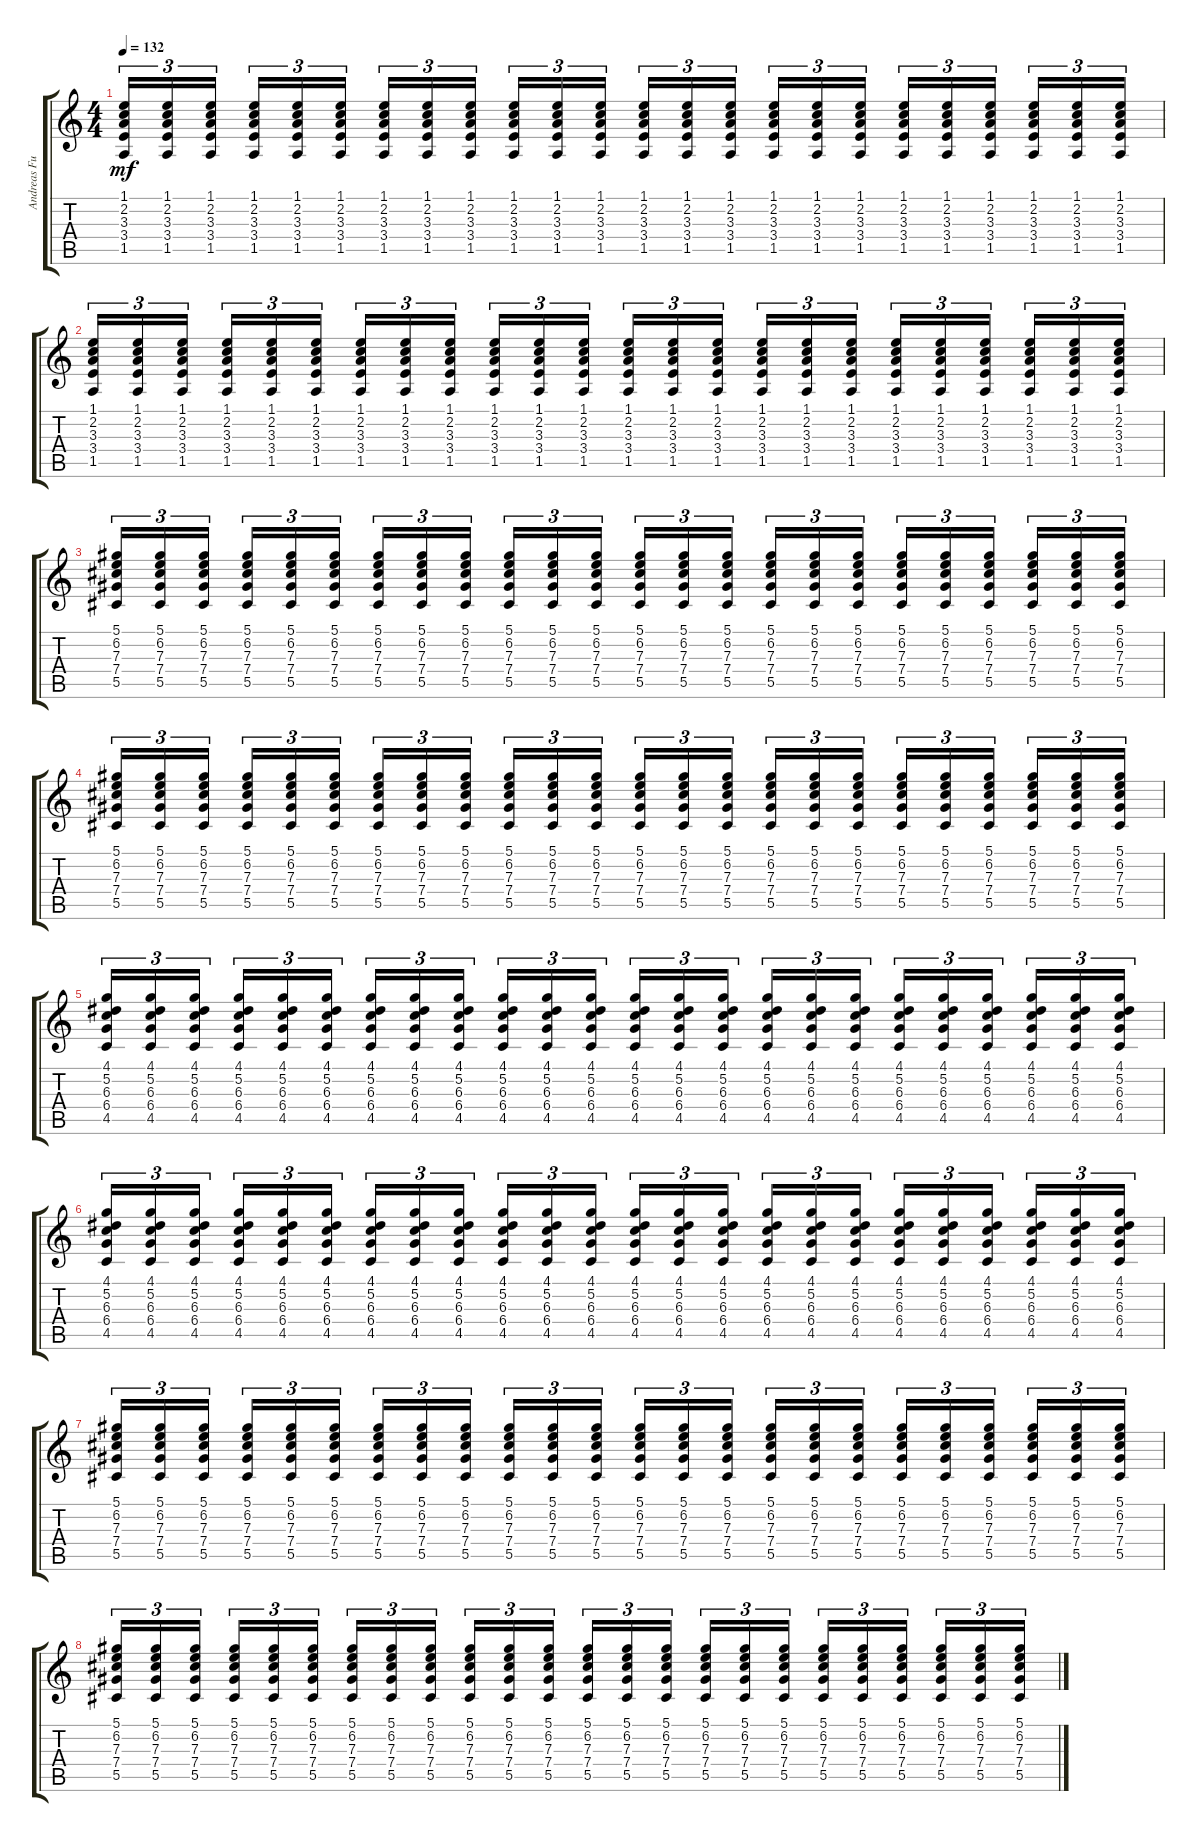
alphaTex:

\track ("Andreas Fullmestad (D# Tuning)" "Andreas Fu") {instrument distortionguitar}
\staff {score tabs}
\tuning (Eb4 Bb3 Gb3 Db3 Ab2 Eb2) {hide}
\ts (4 4)
\tempo 132
\clef g2
\ks c
(1.1 2.2 3.3 3.4 1.5).16{tu (3 2) dy mf} (1.1 2.2 3.3 3.4 1.5).16{tu (3 2)} (1.1 2.2 3.3 3.4 1.5).16{tu (3 2) beam splitsecondary} (1.1 2.2 3.3 3.4 1.5).16{tu (3 2)} (1.1 2.2 3.3 3.4 1.5).16{tu (3 2)} (1.1 2.2 3.3 3.4 1.5).16{tu (3 2)} (1.1 2.2 3.3 3.4 1.5).16{tu (3 2)} (1.1 2.2 3.3 3.4 1.5).16{tu (3 2)} (1.1 2.2 3.3 3.4 1.5).16{tu (3 2) beam splitsecondary} (1.1 2.2 3.3 3.4 1.5).16{tu (3 2)} (1.1 2.2 3.3 3.4 1.5).16{tu (3 2)} (1.1 2.2 3.3 3.4 1.5).16{tu (3 2)} (1.1 2.2 3.3 3.4 1.5).16{tu (3 2)} (1.1 2.2 3.3 3.4 1.5).16{tu (3 2)} (1.1 2.2 3.3 3.4 1.5).16{tu (3 2) beam splitsecondary} (1.1 2.2 3.3 3.4 1.5).16{tu (3 2)} (1.1 2.2 3.3 3.4 1.5).16{tu (3 2)} (1.1 2.2 3.3 3.4 1.5).16{tu (3 2)} (1.1 2.2 3.3 3.4 1.5).16{tu (3 2)} (1.1 2.2 3.3 3.4 1.5).16{tu (3 2)} (1.1 2.2 3.3 3.4 1.5).16{tu (3 2) beam splitsecondary} (1.1 2.2 3.3 3.4 1.5).16{tu (3 2)} (1.1 2.2 3.3 3.4 1.5).16{tu (3 2)} (1.1 2.2 3.3 3.4 1.5).16{tu (3 2)} |
(1.1 2.2 3.3 3.4 1.5).16{tu (3 2)} (1.1 2.2 3.3 3.4 1.5).16{tu (3 2)} (1.1 2.2 3.3 3.4 1.5).16{tu (3 2) beam splitsecondary} (1.1 2.2 3.3 3.4 1.5).16{tu (3 2)} (1.1 2.2 3.3 3.4 1.5).16{tu (3 2)} (1.1 2.2 3.3 3.4 1.5).16{tu (3 2)} (1.1 2.2 3.3 3.4 1.5).16{tu (3 2)} (1.1 2.2 3.3 3.4 1.5).16{tu (3 2)} (1.1 2.2 3.3 3.4 1.5).16{tu (3 2) beam splitsecondary} (1.1 2.2 3.3 3.4 1.5).16{tu (3 2)} (1.1 2.2 3.3 3.4 1.5).16{tu (3 2)} (1.1 2.2 3.3 3.4 1.5).16{tu (3 2)} (1.1 2.2 3.3 3.4 1.5).16{tu (3 2)} (1.1 2.2 3.3 3.4 1.5).16{tu (3 2)} (1.1 2.2 3.3 3.4 1.5).16{tu (3 2) beam splitsecondary} (1.1 2.2 3.3 3.4 1.5).16{tu (3 2)} (1.1 2.2 3.3 3.4 1.5).16{tu (3 2)} (1.1 2.2 3.3 3.4 1.5).16{tu (3 2)} (1.1 2.2 3.3 3.4 1.5).16{tu (3 2)} (1.1 2.2 3.3 3.4 1.5).16{tu (3 2)} (1.1 2.2 3.3 3.4 1.5).16{tu (3 2) beam splitsecondary} (1.1 2.2 3.3 3.4 1.5).16{tu (3 2)} (1.1 2.2 3.3 3.4 1.5).16{tu (3 2)} (1.1 2.2 3.3 3.4 1.5).16{tu (3 2)} |
(5.1 6.2 7.3 7.4 5.5).16{tu (3 2)} (5.1 6.2 7.3 7.4 5.5).16{tu (3 2)} (5.1 6.2 7.3 7.4 5.5).16{tu (3 2) beam splitsecondary} (5.1 6.2 7.3 7.4 5.5).16{tu (3 2)} (5.1 6.2 7.3 7.4 5.5).16{tu (3 2)} (5.1 6.2 7.3 7.4 5.5).16{tu (3 2)} (5.1 6.2 7.3 7.4 5.5).16{tu (3 2)} (5.1 6.2 7.3 7.4 5.5).16{tu (3 2)} (5.1 6.2 7.3 7.4 5.5).16{tu (3 2) beam splitsecondary} (5.1 6.2 7.3 7.4 5.5).16{tu (3 2)} (5.1 6.2 7.3 7.4 5.5).16{tu (3 2)} (5.1 6.2 7.3 7.4 5.5).16{tu (3 2)} (5.1 6.2 7.3 7.4 5.5).16{tu (3 2)} (5.1 6.2 7.3 7.4 5.5).16{tu (3 2)} (5.1 6.2 7.3 7.4 5.5).16{tu (3 2) beam splitsecondary} (5.1 6.2 7.3 7.4 5.5).16{tu (3 2)} (5.1 6.2 7.3 7.4 5.5).16{tu (3 2)} (5.1 6.2 7.3 7.4 5.5).16{tu (3 2)} (5.1 6.2 7.3 7.4 5.5).16{tu (3 2)} (5.1 6.2 7.3 7.4 5.5).16{tu (3 2)} (5.1 6.2 7.3 7.4 5.5).16{tu (3 2) beam splitsecondary} (5.1 6.2 7.3 7.4 5.5).16{tu (3 2)} (5.1 6.2 7.3 7.4 5.5).16{tu (3 2)} (5.1 6.2 7.3 7.4 5.5).16{tu (3 2)} |
(5.1 6.2 7.3 7.4 5.5).16{tu (3 2)} (5.1 6.2 7.3 7.4 5.5).16{tu (3 2)} (5.1 6.2 7.3 7.4 5.5).16{tu (3 2) beam splitsecondary} (5.1 6.2 7.3 7.4 5.5).16{tu (3 2)} (5.1 6.2 7.3 7.4 5.5).16{tu (3 2)} (5.1 6.2 7.3 7.4 5.5).16{tu (3 2)} (5.1 6.2 7.3 7.4 5.5).16{tu (3 2)} (5.1 6.2 7.3 7.4 5.5).16{tu (3 2)} (5.1 6.2 7.3 7.4 5.5).16{tu (3 2) beam splitsecondary} (5.1 6.2 7.3 7.4 5.5).16{tu (3 2)} (5.1 6.2 7.3 7.4 5.5).16{tu (3 2)} (5.1 6.2 7.3 7.4 5.5).16{tu (3 2)} (5.1 6.2 7.3 7.4 5.5).16{tu (3 2)} (5.1 6.2 7.3 7.4 5.5).16{tu (3 2)} (5.1 6.2 7.3 7.4 5.5).16{tu (3 2) beam splitsecondary} (5.1 6.2 7.3 7.4 5.5).16{tu (3 2)} (5.1 6.2 7.3 7.4 5.5).16{tu (3 2)} (5.1 6.2 7.3 7.4 5.5).16{tu (3 2)} (5.1 6.2 7.3 7.4 5.5).16{tu (3 2)} (5.1 6.2 7.3 7.4 5.5).16{tu (3 2)} (5.1 6.2 7.3 7.4 5.5).16{tu (3 2) beam splitsecondary} (5.1 6.2 7.3 7.4 5.5).16{tu (3 2)} (5.1 6.2 7.3 7.4 5.5).16{tu (3 2)} (5.1 6.2 7.3 7.4 5.5).16{tu (3 2)} |
(4.1 5.2 6.3 6.4 4.5).16{tu (3 2)} (4.1 5.2 6.3 6.4 4.5).16{tu (3 2)} (4.1 5.2 6.3 6.4 4.5).16{tu (3 2) beam splitsecondary} (4.1 5.2 6.3 6.4 4.5).16{tu (3 2)} (4.1 5.2 6.3 6.4 4.5).16{tu (3 2)} (4.1 5.2 6.3 6.4 4.5).16{tu (3 2)} (4.1 5.2 6.3 6.4 4.5).16{tu (3 2)} (4.1 5.2 6.3 6.4 4.5).16{tu (3 2)} (4.1 5.2 6.3 6.4 4.5).16{tu (3 2) beam splitsecondary} (4.1 5.2 6.3 6.4 4.5).16{tu (3 2)} (4.1 5.2 6.3 6.4 4.5).16{tu (3 2)} (4.1 5.2 6.3 6.4 4.5).16{tu (3 2)} (4.1 5.2 6.3 6.4 4.5).16{tu (3 2)} (4.1 5.2 6.3 6.4 4.5).16{tu (3 2)} (4.1 5.2 6.3 6.4 4.5).16{tu (3 2) beam splitsecondary} (4.1 5.2 6.3 6.4 4.5).16{tu (3 2)} (4.1 5.2 6.3 6.4 4.5).16{tu (3 2)} (4.1 5.2 6.3 6.4 4.5).16{tu (3 2)} (4.1 5.2 6.3 6.4 4.5).16{tu (3 2)} (4.1 5.2 6.3 6.4 4.5).16{tu (3 2)} (4.1 5.2 6.3 6.4 4.5).16{tu (3 2) beam splitsecondary} (4.1 5.2 6.3 6.4 4.5).16{tu (3 2)} (4.1 5.2 6.3 6.4 4.5).16{tu (3 2)} (4.1 5.2 6.3 6.4 4.5).16{tu (3 2)} |
(4.1 5.2 6.3 6.4 4.5).16{tu (3 2)} (4.1 5.2 6.3 6.4 4.5).16{tu (3 2)} (4.1 5.2 6.3 6.4 4.5).16{tu (3 2) beam splitsecondary} (4.1 5.2 6.3 6.4 4.5).16{tu (3 2)} (4.1 5.2 6.3 6.4 4.5).16{tu (3 2)} (4.1 5.2 6.3 6.4 4.5).16{tu (3 2)} (4.1 5.2 6.3 6.4 4.5).16{tu (3 2)} (4.1 5.2 6.3 6.4 4.5).16{tu (3 2)} (4.1 5.2 6.3 6.4 4.5).16{tu (3 2) beam splitsecondary} (4.1 5.2 6.3 6.4 4.5).16{tu (3 2)} (4.1 5.2 6.3 6.4 4.5).16{tu (3 2)} (4.1 5.2 6.3 6.4 4.5).16{tu (3 2)} (4.1 5.2 6.3 6.4 4.5).16{tu (3 2)} (4.1 5.2 6.3 6.4 4.5).16{tu (3 2)} (4.1 5.2 6.3 6.4 4.5).16{tu (3 2) beam splitsecondary} (4.1 5.2 6.3 6.4 4.5).16{tu (3 2)} (4.1 5.2 6.3 6.4 4.5).16{tu (3 2)} (4.1 5.2 6.3 6.4 4.5).16{tu (3 2)} (4.1 5.2 6.3 6.4 4.5).16{tu (3 2)} (4.1 5.2 6.3 6.4 4.5).16{tu (3 2)} (4.1 5.2 6.3 6.4 4.5).16{tu (3 2) beam splitsecondary} (4.1 5.2 6.3 6.4 4.5).16{tu (3 2)} (4.1 5.2 6.3 6.4 4.5).16{tu (3 2)} (4.1 5.2 6.3 6.4 4.5).16{tu (3 2)} |
(5.1 6.2 7.3 7.4 5.5).16{tu (3 2)} (5.1 6.2 7.3 7.4 5.5).16{tu (3 2)} (5.1 6.2 7.3 7.4 5.5).16{tu (3 2) beam splitsecondary} (5.1 6.2 7.3 7.4 5.5).16{tu (3 2)} (5.1 6.2 7.3 7.4 5.5).16{tu (3 2)} (5.1 6.2 7.3 7.4 5.5).16{tu (3 2)} (5.1 6.2 7.3 7.4 5.5).16{tu (3 2)} (5.1 6.2 7.3 7.4 5.5).16{tu (3 2)} (5.1 6.2 7.3 7.4 5.5).16{tu (3 2) beam splitsecondary} (5.1 6.2 7.3 7.4 5.5).16{tu (3 2)} (5.1 6.2 7.3 7.4 5.5).16{tu (3 2)} (5.1 6.2 7.3 7.4 5.5).16{tu (3 2)} (5.1 6.2 7.3 7.4 5.5).16{tu (3 2)} (5.1 6.2 7.3 7.4 5.5).16{tu (3 2)} (5.1 6.2 7.3 7.4 5.5).16{tu (3 2) beam splitsecondary} (5.1 6.2 7.3 7.4 5.5).16{tu (3 2)} (5.1 6.2 7.3 7.4 5.5).16{tu (3 2)} (5.1 6.2 7.3 7.4 5.5).16{tu (3 2)} (5.1 6.2 7.3 7.4 5.5).16{tu (3 2)} (5.1 6.2 7.3 7.4 5.5).16{tu (3 2)} (5.1 6.2 7.3 7.4 5.5).16{tu (3 2) beam splitsecondary} (5.1 6.2 7.3 7.4 5.5).16{tu (3 2)} (5.1 6.2 7.3 7.4 5.5).16{tu (3 2)} (5.1 6.2 7.3 7.4 5.5).16{tu (3 2)} |
(5.1 6.2 7.3 7.4 5.5).16{tu (3 2)} (5.1 6.2 7.3 7.4 5.5).16{tu (3 2)} (5.1 6.2 7.3 7.4 5.5).16{tu (3 2) beam splitsecondary} (5.1 6.2 7.3 7.4 5.5).16{tu (3 2)} (5.1 6.2 7.3 7.4 5.5).16{tu (3 2)} (5.1 6.2 7.3 7.4 5.5).16{tu (3 2)} (5.1 6.2 7.3 7.4 5.5).16{tu (3 2)} (5.1 6.2 7.3 7.4 5.5).16{tu (3 2)} (5.1 6.2 7.3 7.4 5.5).16{tu (3 2) beam splitsecondary} (5.1 6.2 7.3 7.4 5.5).16{tu (3 2)} (5.1 6.2 7.3 7.4 5.5).16{tu (3 2)} (5.1 6.2 7.3 7.4 5.5).16{tu (3 2)} (5.1 6.2 7.3 7.4 5.5).16{tu (3 2)} (5.1 6.2 7.3 7.4 5.5).16{tu (3 2)} (5.1 6.2 7.3 7.4 5.5).16{tu (3 2) beam splitsecondary} (5.1 6.2 7.3 7.4 5.5).16{tu (3 2)} (5.1 6.2 7.3 7.4 5.5).16{tu (3 2)} (5.1 6.2 7.3 7.4 5.5).16{tu (3 2)} (5.1 6.2 7.3 7.4 5.5).16{tu (3 2)} (5.1 6.2 7.3 7.4 5.5).16{tu (3 2)} (5.1 6.2 7.3 7.4 5.5).16{tu (3 2) beam splitsecondary} (5.1 6.2 7.3 7.4 5.5).16{tu (3 2)} (5.1 6.2 7.3 7.4 5.5).16{tu (3 2)} (5.1 6.2 7.3 7.4 5.5).16{tu (3 2)}
